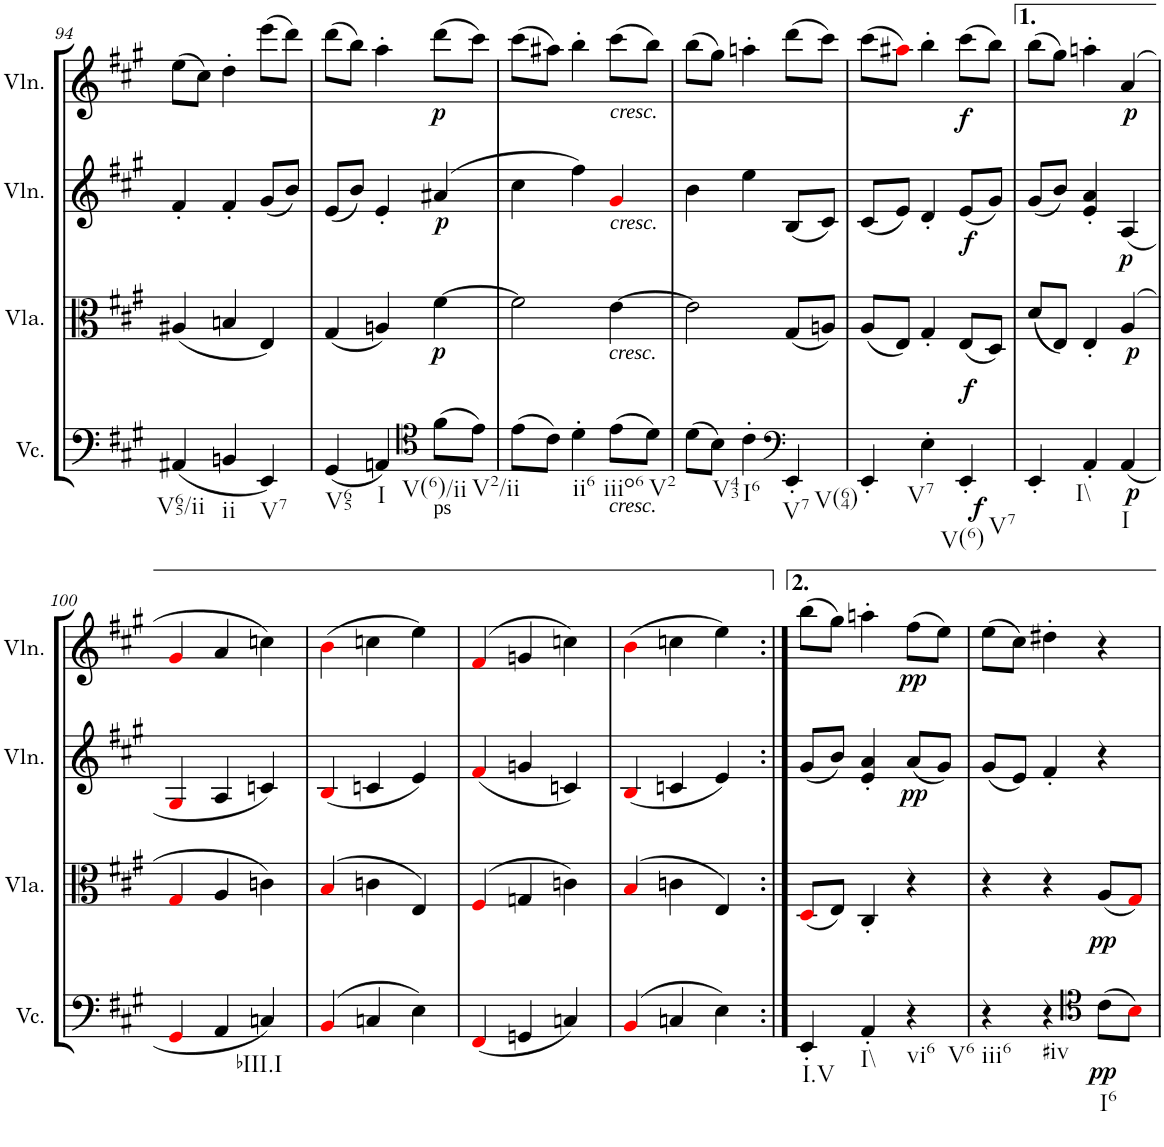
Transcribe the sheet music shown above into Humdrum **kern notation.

**kern	**dynam	**kern	**dynam	**kern	**dynam	**kern	**dynam
*part4	*part4	*part3	*part3	*part2	*part2	*part1	*part1
*staff4	*staff4	*staff3	*staff3	*staff2	*staff2	*staff1	*staff1
*I"Violoncello	*	*I"Viola	*	*I"Violin	*	*I"Violin	*
*I'Vc.	*	*I'Vla.	*	*I'Vln.	*	*I'Vln.	*
!!LO:PB:g=z
*clefF4	*	*clefC3	*	*clefG2	*	*clefG2	*
*k[f#c#g#]	*	*k[f#c#g#]	*	*k[f#c#g#]	*	*k[f#c#g#]	*
*M3/4	*	*M3/4	*	*M3/4	*	*M3/4	*
=94	=94	=94	=94	=94	=94	=94	=94
!LO:TX:b:t=V65/ii	!	!	!	!	!	!	!
(4AA#X/	.	(4A#X/	.	4f#'/	.	(8ee\L	.
.	.	.	.	.	.	8cc#\J)	.
!LO:TX:b:t=ii	!	!	!	!	!	!	!
4BBn/	.	4Bn/	.	4f#'/	.	4dd'\	.
!LO:TX:b:t=V7	!	!	!	!	!	!	!
4EE/)	.	4E/)	.	(8g#/L	.	(8eee\L	.
.	.	.	.	8b/J)	.	8ddd\J)	.
=95	=95	=95	=95	=95	=95	=95	=95
!LO:TX:b:t=V65	!	!	!	!	!	!	!
(4GG#/	.	(4G#/	.	(8e/L	.	(8ddd\L	.
.	.	.	.	8b/J)	.	8bb\J)	.
!LO:TX:b:t=I	!	!	!	!	!	!	!
4AAn/)	.	4An/)	.	4e'/	.	4aa'\	.
*clefC4	*	*	*	*	*	*	*
!LO:TX:b:t=ps	!	!	!	!	!	!	!
!LO:TX:b:t=V(6)/ii	!	!	!	!	!	!	!
!	!	!	!LO:DY:b	!	!LO:DY:b	!	!LO:DY:b
(8f#\L	.	[4f#\	p	(4a#X/	p	(8ddd\L	p
!LO:TX:b:t=V2/ii	!	!	!	!	!	!	!
8e\J)	.	.	.	.	.	8ccc#\J)	.
=96	=96	=96	=96	=96	=96	=96	=96
(8e\L	.	2f#\]	.	4cc#\	.	(8ccc#\L	.
8c#\J)	.	.	.	.	.	8aa#X\J)	.
!LO:TX:b:t=ii6	!	!	!	!	!	!	!
4d'\	.	.	.	4ff#\)	.	4bb'\	.
!	!	!	!	!	!	!LO:TX:b:i:t=cresc.	!
!	!	!	!	!LO:TX:b:i:t=cresc.	!	!	!
!	!	!LO:TX:b:i:t=cresc.	!	!	!	!	!
!LO:TX:b:i:t=cresc.	!	!	!	!	!	!	!
!LO:TX:b:t=iiio6	!	!	!	!	!	!	!
(8e\L	.	[4e\	.	4g#i/	.	(8ccc#\L	.
!LO:TX:b:t=V2	!	!	!	!	!	!	!
8d\J)	.	.	.	.	.	8bb\J)	.
=97	=97	=97	=97	=97	=97	=97	=97
(8d\L	.	2e\]	.	4b\	.	(8bb\L	.
!LO:TX:b:t=V43	!	!	!	!	!	!	!
8B\J)	.	.	.	.	.	8gg#\J)	.
!LO:TX:b:t=I6	!	!	!	!	!	!	!
4c#'\	.	.	.	4ee\	.	4aan'\	.
*clefF4	*	*	*	*	*	*	*
!LO:TX:b:t=V7	!	!	!	!	!	!	!
!LO:TX:b:t=V(64)	!	!	!	!	!	!	!
4EE'/	.	(8G#/L	.	(8B/L	.	(8ddd\L	.
.	.	8An/J)	.	8c#/J)	.	8ccc#\J)	.
=98	=98	=98	=98	=98	=98	=98	=98
4EE'/	.	(8A/L	.	(8c#/L	.	(8ccc#\L	.
.	.	8E/J)	.	8e/J)	.	8aa#Xi\J)	.
!LO:TX:b:t=V7	!	!	!	!	!	!	!
4E'\	.	4G#'/	.	4d'/	.	4bb'\	.
!LO:TX:b:t=V(6)	!	!	!	!	!	!	!
!LO:TX:b:t=V7	!	!	!	!	!	!	!
!	!LO:DY:b	!	!	!	!	!	!
!	!LO:DY:n=1:a	!	!	!	!LO:DY:b	!	!LO:DY:b
4EE'/	f f	(8E/L	.	(8e/L	f	(8ccc#\L	f
.	.	8D/J)	.	8g#/J)	.	8bb\J)	.
=99	=99	=99	=99	=99	=99	=99	=99
4EE'/	.	(8d/L	.	(8g#/L	.	(8bb\L	.
.	.	8E/J)	.	8b/J)	.	8gg#\J)	.
!LO:TX:b:t=I\\	!	!	!	!	!	!	!
4AA'/	.	4E'/	.	4e/' 4a/'	.	4aan'\	.
!LO:TX:b:t=I	!	!	!	!	!	!	!
!	!LO:DY:b	!	!LO:DY:b	!	!LO:DY:b	!	!LO:DY:b
(4AA/	p	(4A/	p	(4A/	p	(4a/	p
!!LO:LB:g=z
=100	=100	=100	=100	=100	=100	=100	=100
4GG#i/	.	4G#i/	.	4G#i/	.	4g#i/	.
4AA/	.	4A/	.	4A/	.	4a/	.
!LO:TX:b:t=bIII.I	!	!	!	!	!	!	!
4Cn/)	.	4cn\)	.	4cn/)	.	4ccn\)	.
=101	=101	=101	=101	=101	=101	=101	=101
(4BBi/	.	(4Bi/	.	(4Bi/	.	(4bi\	.
4Cn/	.	4cn\	.	4cn/	.	4ccn\	.
4E\)	.	4E/)	.	4e/)	.	4ee\)	.
=102	=102	=102	=102	=102	=102	=102	=102
(4FF#i/	.	(4F#i/	.	(4f#i/	.	(4f#i/	.
4GGn/	.	4Gn/	.	4gn/	.	4gn/	.
4Cn/)	.	4cn\)	.	4cn/)	.	4ccn\)	.
=103	=103	=103	=103	=103	=103	=103	=103
(4BBi/	.	(4Bi/	.	(4Bi/	.	(4bi\	.
4Cn/	.	4cn\	.	4cn/	.	4ccn\	.
4E\)	.	4E/)	.	4e/)	.	4ee\)	.
=99:|!	=99:|!	=99:|!	=99:|!	=99:|!	=99:|!	=99:|!	=99:|!
!LO:TX:b:t=I.V	!	!	!	!	!	!	!
4EE'/	.	(8Di/L	.	(8g#/L	.	(8bb\L	.
.	.	8E/J)	.	8b/J)	.	8gg#\J)	.
!LO:TX:b:t=I\\	!	!	!	!	!	!	!
4AA'/	.	4C#'/	.	4e/' 4a/'	.	4aan'\	.
!LO:TX:b:t=vi6	!	!	!	!	!	!	!
!LO:TX:b:t=V6	!	!	!	!	!	!	!
!	!	!	!	!	!LO:DY:b	!	!LO:DY:b
4r	.	4r	.	(8a/L	pp	(8ff#\L	pp
.	.	.	.	8g#/J)	.	8ee\J)	.
=100	=100	=100	=100	=100	=100	=100	=100
!LO:TX:b:t=iii6	!	!	!	!	!	!	!
4r	.	4r	.	(8g#/L	.	(8ee\L	.
.	.	.	.	8e/J)	.	8cc#\J)	.
!LO:TX:b:t=#iv	!	!	!	!	!	!	!
4r	.	4r	.	4f#'/	.	4dd#X'\	.
*clefC4	*	*	*	*	*	*	*
!LO:TX:b:t=I6	!	!	!	!	!	!	!
!	!LO:DY:b	!	!LO:DY:b	!	!	!	!
(8c#\L	pp	(8A/L	pp	4r	.	4r	.
8Bi\J)	.	8G#i/J)	.	.	.	.	.
=	=	=	=	=	=	=	=
*-	*-	*-	*-	*-	*-	*-	*-
